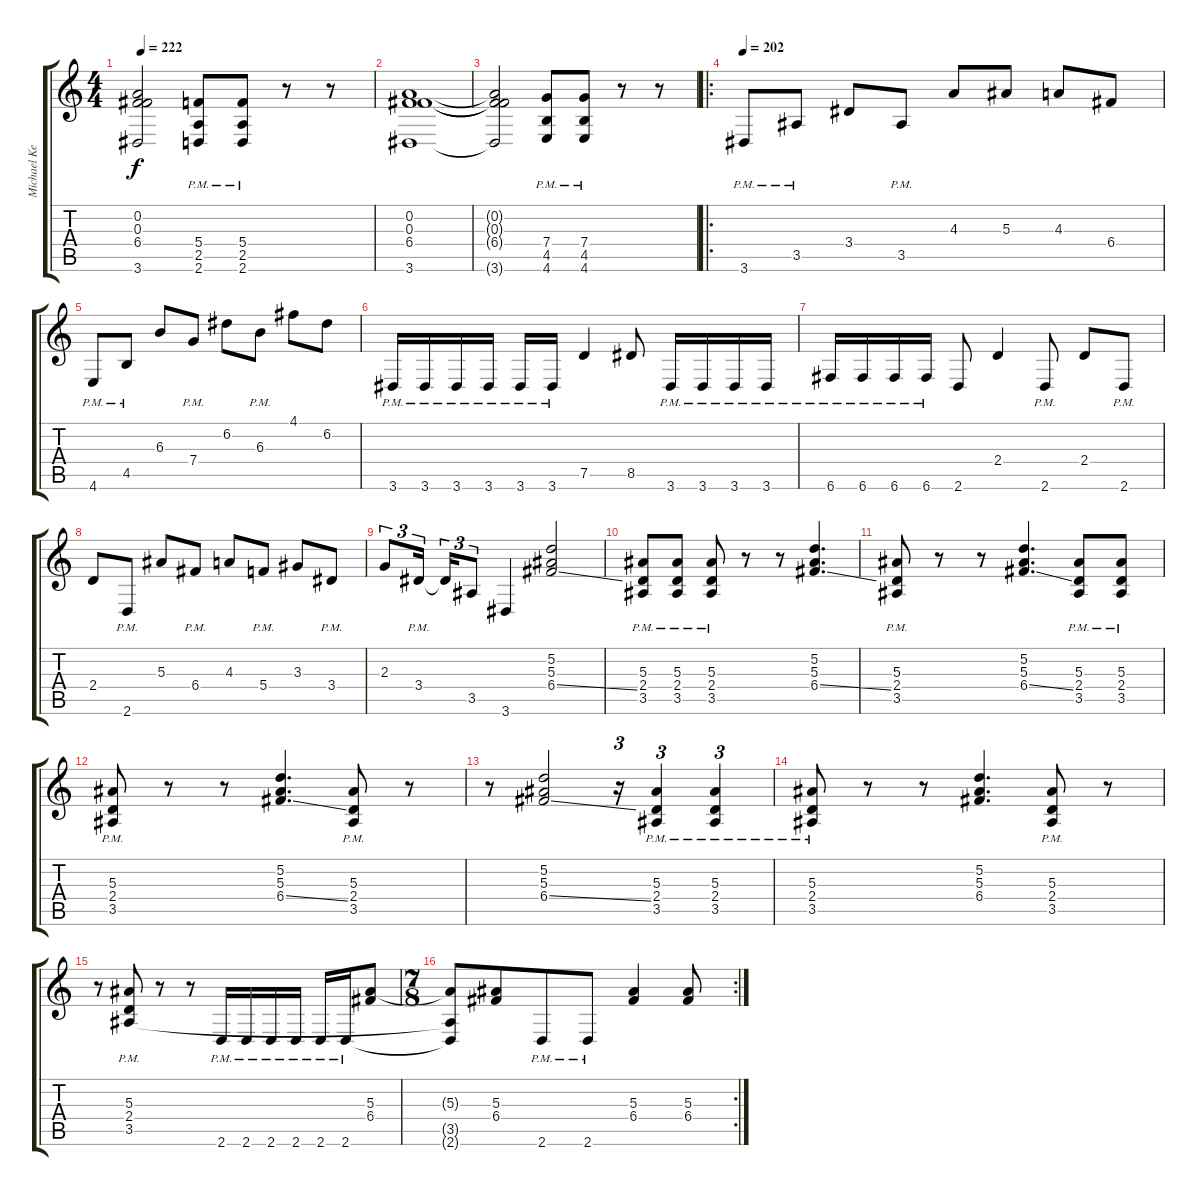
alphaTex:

\track ("Michael Keene" "Michael Ke") {instrument distortionguitar}
\staff {score tabs}
\tuning (D4 A3 F3 C3 G2 C2) {hide}
\ts (4 4)
\tempo 222
\clef g2
\ks c
(0.2{t} 0.3{t} 6.4{t} 3.6{t}).2{dy f} (5.4{pm} 2.5{pm} 2.6{pm}).8 (5.4{pm} 2.5{pm} 2.6{pm}).8 r.8 r.8 |
(0.2 0.3 6.4 3.6).1 |
(0.2{t} 0.3{t} 6.4{t} 3.6{t}).2 (7.4 4.5 4.6{pm}).8 (7.4{pm} 4.5{pm} 4.6{pm}).8 r.8 r.8 |
\ro
\tempo 202
3.6{pm}.8 3.5{pm}.8 3.4.8 3.5{pm}.8 4.3.8 5.3.8 4.3.8 6.4.8 |
4.6{pm}.8 4.5{pm}.8 6.3.8 7.4{pm}.8 6.2.8 6.3{pm}.8 4.1.8 6.2.8 |
3.6{pm}.16 3.6{pm}.16 3.6{pm}.16 3.6{pm}.16 3.6{pm}.16 3.6{pm}.16 7.5.4 8.5.8 3.6{pm}.16 3.6{pm}.16 3.6{pm}.16 3.6{pm}.16 |
6.6{pm}.16 6.6{pm}.16 6.6{pm}.16 6.6{pm}.16 2.6.8 2.4.4 2.6{pm}.8 2.4.8 2.6{pm}.8 |
2.4.8 2.6{pm}.8 5.3.8 6.4{pm}.8 4.3.8 5.4{pm}.8 3.3.8 3.4{pm}.8 |
2.3.8{tu (3 2)} 3.4{pm}.16{tu (3 2)} 3.4{t}.16{tu (3 2)} 3.5.8{tu (3 2)} 3.6.4 (5.2 5.3 6.4{ss}).2 |
(5.3{pm} 2.4{pm} 3.5{pm}).8 (5.3{pm} 2.4{pm} 3.5{pm}).8 (5.3{pm} 2.4{pm} 3.5{pm}).8 r.8 r.8 (5.2 5.3 6.4{ss}).4{d} |
(5.3{pm} 2.4{pm} 3.5{pm}).8 r.8 r.8 (5.2 5.3 6.4{ss}).4{d} (5.3{pm} 2.4{pm} 3.5{pm}).8 (5.3{pm} 2.4{pm} 3.5{pm}).8 |
(5.3{pm} 2.4{pm} 3.5{pm}).8 r.8 r.8 (5.2 5.3 6.4{ss}).4{d} (5.3{pm} 2.4{pm} 3.5{pm}).8 r.8 |
r.8 (5.2 5.3 6.4{ss}).2 r.16{tu (3 2)} (5.3{pm} 2.4{pm} 3.5{pm}).4{tu (3 2)} (5.3{pm} 2.4{pm} 3.5{pm}).4{tu (3 2)} |
(5.3{pm} 2.4{pm} 3.5{pm}).8 r.8 r.8 (5.2 5.3 6.4).4{d} (5.3{pm} 2.4{pm} 3.5{pm}).8 r.8 |
r.8 (5.3{pm} 2.4{pm} 3.5{pm}).8 r.8 r.8 2.6{pm}.16 2.6{pm}.16 2.6{pm}.16 2.6{pm}.16 2.6{pm}.16 2.6{pm}.16 (5.3 6.4).8 |
\rc 2
\ts (7 8)
(5.3{t} 3.5{t} 2.6{t}).8 (5.3 6.4).8 2.6{pm}.8 2.6{pm}.8 (5.3 6.4).4 (5.3 6.4).8
